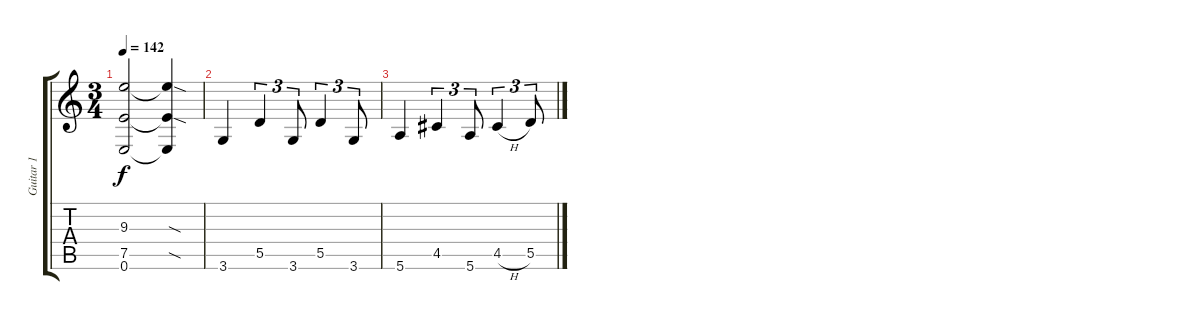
\track ("Guitar 1" "Guitar 1") {instrument distortionguitar}
\staff {score tabs}
\tuning (E4 B3 G3 D3 A2 E2) {hide}
\ts (3 4)
\tempo 142
\clef g2
\ks c
(9.3 7.5 0.6).2{dy f} (9.3{sod t} 7.5{sod t} 0.6{t}).4 |
3.6.4 5.5.4{tu (3 2)} 3.6.8{tu (3 2)} 5.5.4{tu (3 2)} 3.6.8{tu (3 2)} |
5.6.4 4.5.4{tu (3 2)} 5.6.8{tu (3 2)} 4.5{h}.4{tu (3 2)} 5.5.8{tu (3 2)}
